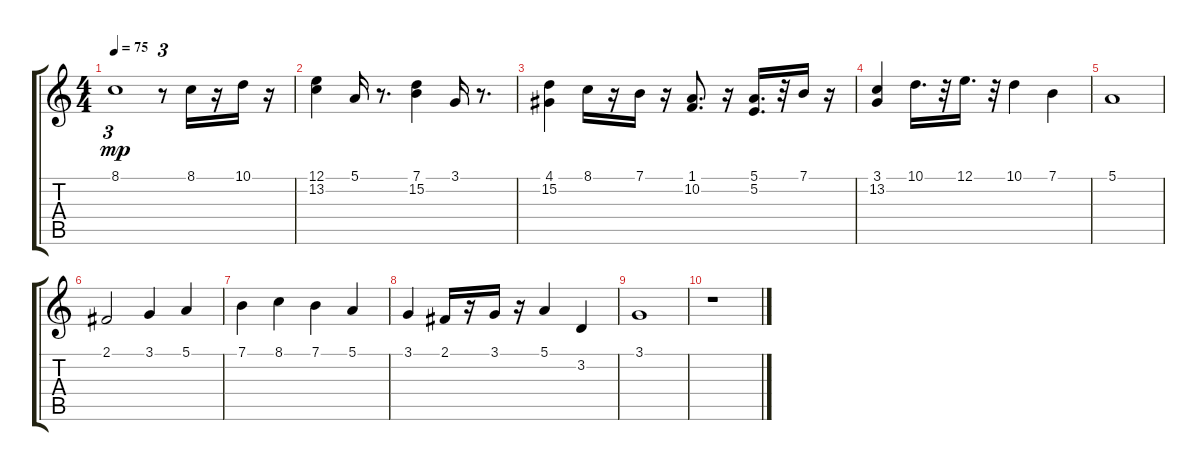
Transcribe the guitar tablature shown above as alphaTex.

\track "" {instrument stringensemble2}
\staff {score tabs}
\tuning (E4 B3 G3 D3 A2 E2) {hide}
\ts (4 4)
\tempo 75
\clef g2
\ks c
8.1.1{tu (3 2) dy mp} r.8{tu (3 2)} 8.1.16 r.16 10.1.16 r.16 |
(12.1 13.2).4 5.1.16 r.8{d} (7.1 15.2).4 3.1.16 r.8{d} |
(4.1 15.2).4 8.1.16 r.16 7.1.16 r.16 (1.1 10.2).8{d} r.16 (5.1 5.2).16{d} r.32 7.1.16 r.16 |
(3.1 13.2).4 10.1.16{d} r.32 12.1.16{d} r.32 10.1.4 7.1.4 |
5.1.1 |
2.1.2 3.1.4 5.1.4 |
7.1.4 8.1.4 7.1.4 5.1.4 |
3.1.4 2.1.16 r.16 3.1.16 r.16 5.1.4 3.2.4 |
3.1.1 |
r.1
